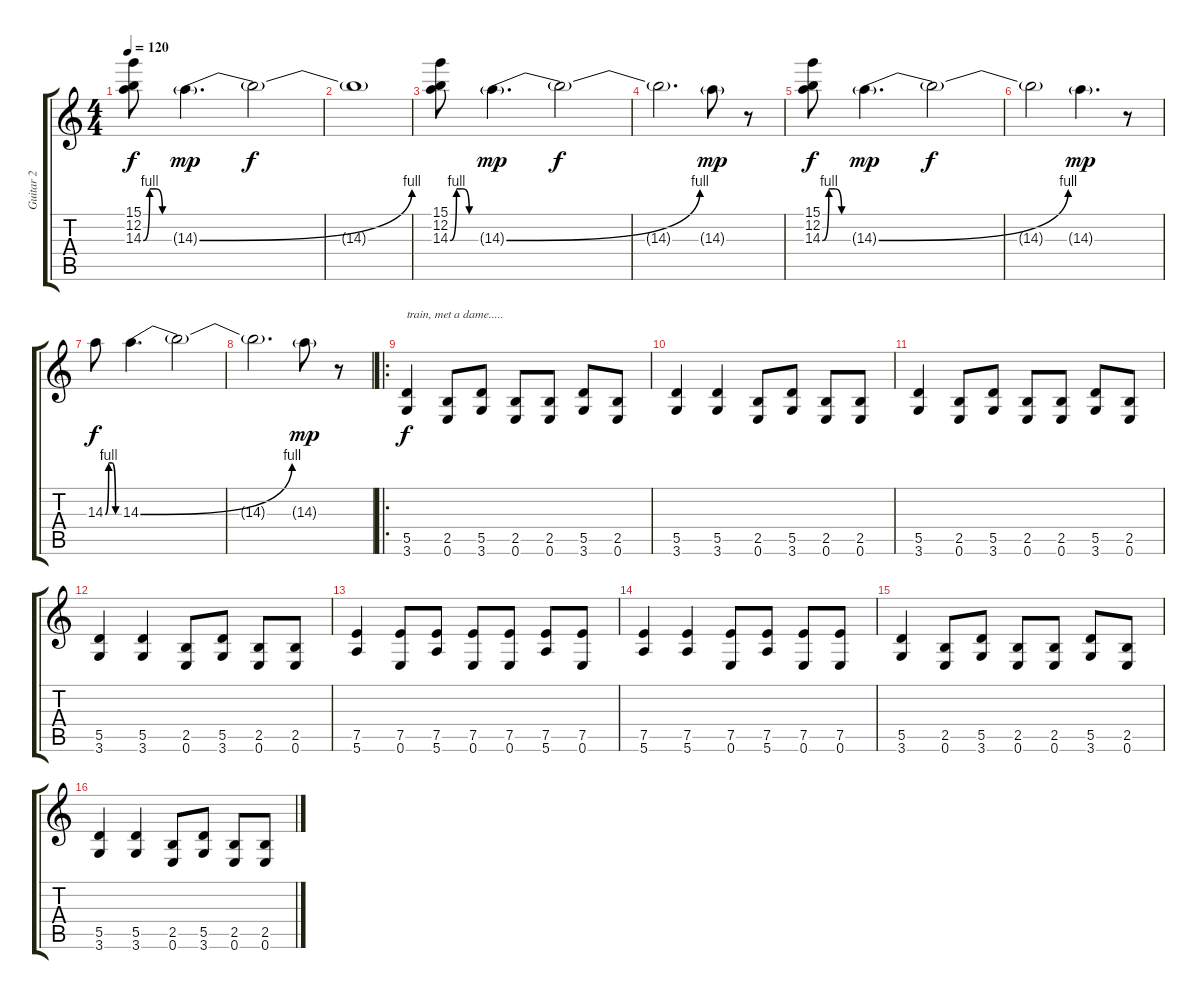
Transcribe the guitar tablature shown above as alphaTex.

\track ("Guitar 2" "Guitar 2") {instrument overdrivenguitar}
\staff {score tabs}
\tuning (E4 B3 G3 D3 A2 E2) {hide}
\ts (4 4)
\tempo 120
\clef g2
\ks c
(15.1 12.2 14.3{be (custom 0 0 15 4 30 4 45 0 60 0)}).8{dy f} 14.3{be (bend 0 0 60 4) g}.4{d dy mp} 14.3{t}.2{dy f} |
14.3{t}.1 |
(15.1 12.2 14.3{be (custom 0 0 15 4 30 4 45 0 60 0)}).8 14.3{be (bend 0 0 60 4) g}.4{d dy mp} 14.3{t}.2{dy f} |
14.3{t}.2{d} 14.3{g}.8{dy mp} r.8 |
(15.1 12.2 14.3{be (custom 0 0 15 4 30 4 45 0 60 0)}).8{dy f} 14.3{be (bend 0 0 60 4) g}.4{d dy mp} 14.3{t}.2{dy f} |
14.3{t}.2 14.3{g}.4{d dy mp} r.8 |
14.3{be (custom 0 0 15 4 30 4 45 0 60 0)}.8{dy f} 14.3{be (bend 0 0 60 4)}.4{d} 14.3{t}.2 |
14.3{t}.2{d} 14.3{g}.8{dy mp} r.8 |
\ro
(5.5 3.6).4{txt "train, met a dame....." dy f} (2.5 0.6).8 (5.5 3.6).8 (2.5 0.6).8 (2.5 0.6).8 (5.5 3.6).8 (2.5 0.6).8 |
(5.5 3.6).4 (5.5 3.6).4 (2.5 0.6).8 (5.5 3.6).8 (2.5 0.6).8 (2.5 0.6).8 |
(5.5 3.6).4 (2.5 0.6).8 (5.5 3.6).8 (2.5 0.6).8 (2.5 0.6).8 (5.5 3.6).8 (2.5 0.6).8 |
(5.5 3.6).4 (5.5 3.6).4 (2.5 0.6).8 (5.5 3.6).8 (2.5 0.6).8 (2.5 0.6).8 |
(7.5 5.6).4 (7.5 0.6).8 (7.5 5.6).8 (7.5 0.6).8 (7.5 0.6).8 (7.5 5.6).8 (7.5 0.6).8 |
(7.5 5.6).4 (7.5 5.6).4 (7.5 0.6).8 (7.5 5.6).8 (7.5 0.6).8 (7.5 0.6).8 |
(5.5 3.6).4 (2.5 0.6).8 (5.5 3.6).8 (2.5 0.6).8 (2.5 0.6).8 (5.5 3.6).8 (2.5 0.6).8 |
(5.5 3.6).4 (5.5 3.6).4 (2.5 0.6).8 (5.5 3.6).8 (2.5 0.6).8 (2.5 0.6).8
